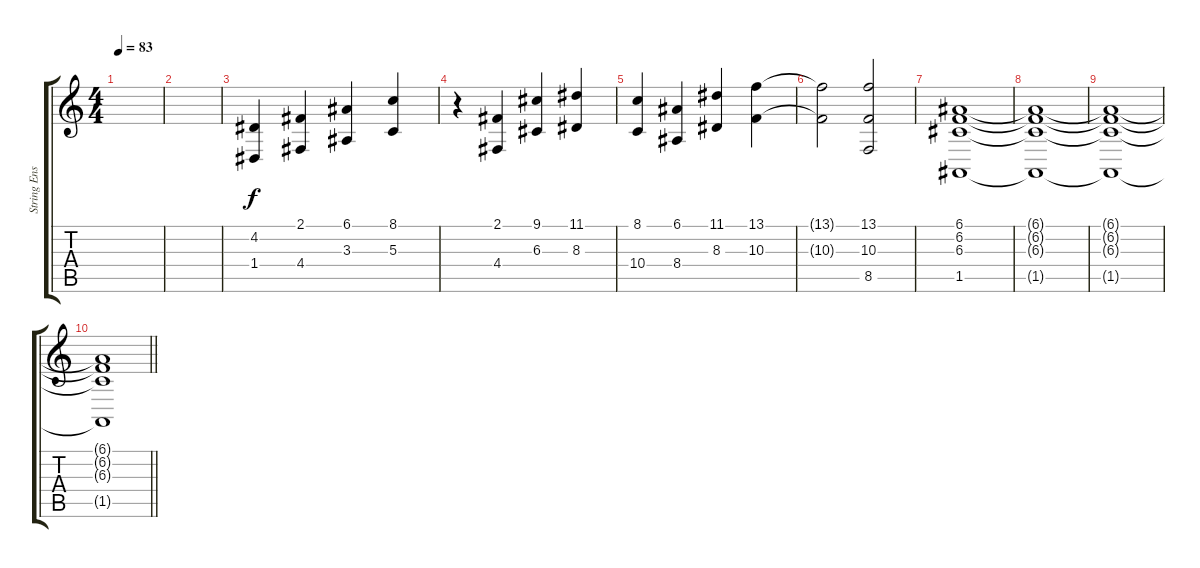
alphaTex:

\track ("String Ensemble" "String Ens") {instrument stringensemble1}
\staff {score tabs}
\tuning (E4 B3 G3 D3 A2 E2) {hide}
\ts (4 4)
\tempo 83
\clef g2
\ks c
|
|
(4.2 1.4).4{volume 12} (2.1 4.4).4 (6.1 3.3).4 (8.1 5.3).4 |
r.4 (2.1 4.4).4 (9.1 6.3).4 (11.1 8.3).4 |
(8.1 10.4).4 (6.1 8.4).4 (11.1 8.3).4 (13.1 10.3).4 |
(13.1{t} 10.3{t}).2 (13.1 10.3 8.5).2 |
(6.1 6.2 6.3 1.5).1 |
(6.1{t} 6.2{t} 6.3{t} 1.5{t}).1 |
(6.1{t} 6.2{t} 6.3{t} 1.5{t}).1 |
\barLineRight lightlight
(6.1{t} 6.2{t} 6.3{t} 1.5{t}).1
